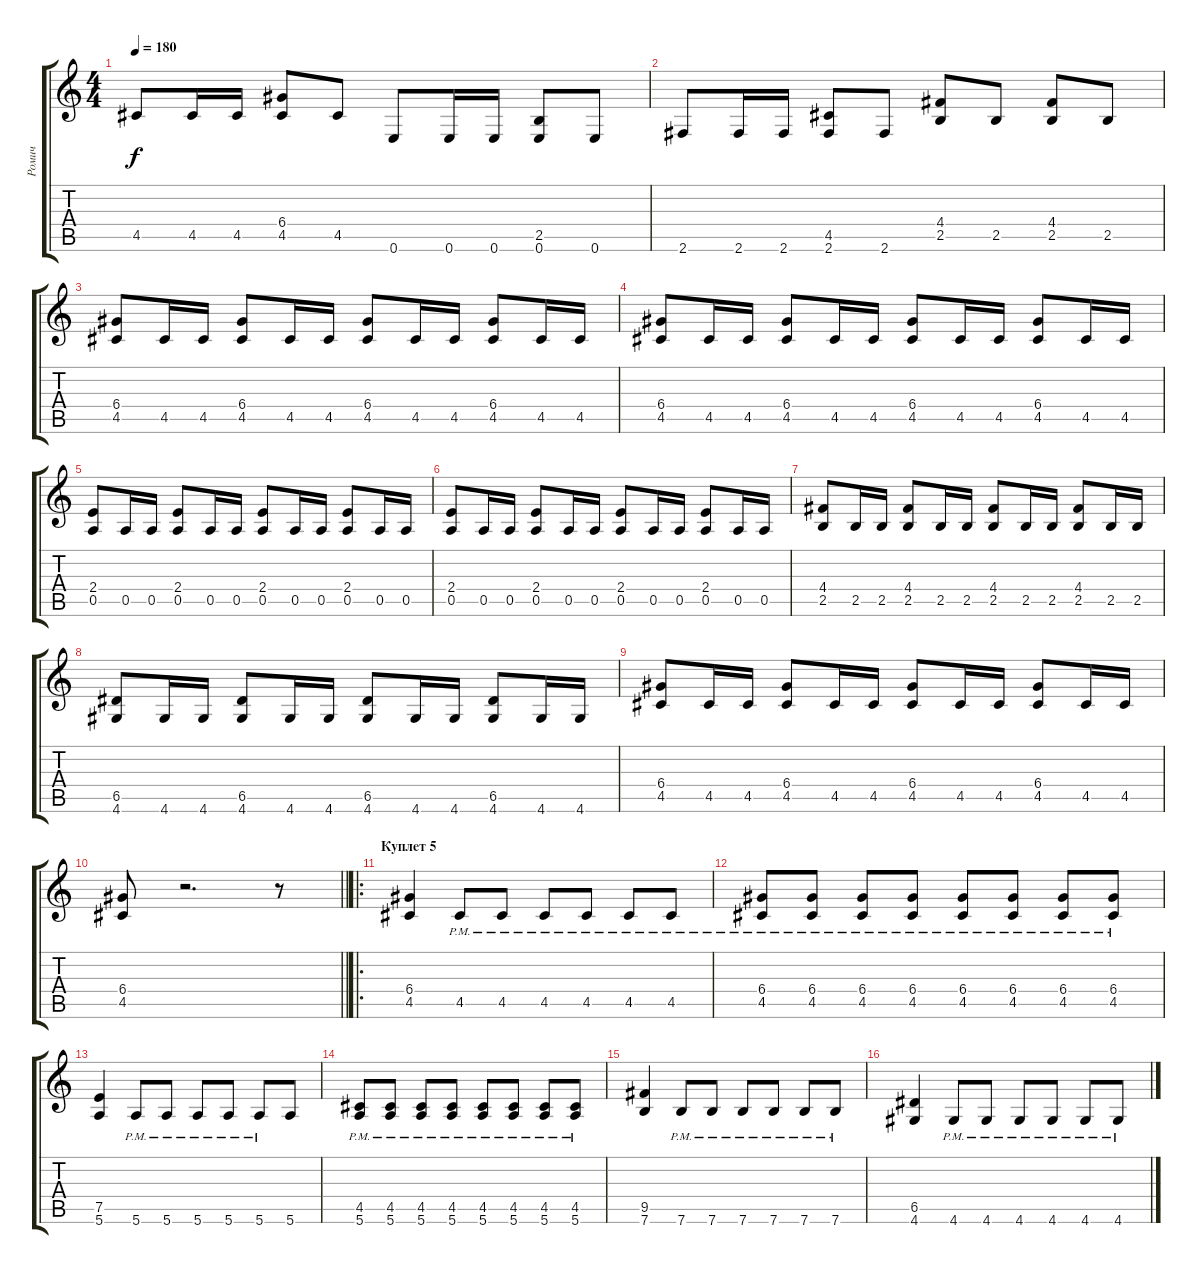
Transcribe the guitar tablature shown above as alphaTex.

\track ("Ромич" "Ромич") {instrument distortionguitar}
\staff {score tabs}
\tuning (E4 B3 G3 D3 A2 E2) {hide}
\ts (4 4)
\tempo 180
\clef g2
\ks c
4.5.8{dy f} 4.5.16 4.5.16 (6.4 4.5).8 4.5.8 0.6.8 0.6.16 0.6.16 (2.5 0.6).8 0.6.8 |
2.6.8 2.6.16 2.6.16 (4.5 2.6).8 2.6.8 (4.4 2.5).8 2.5.8 (4.4 2.5).8 2.5.8 |
(6.4 4.5).8 4.5.16 4.5.16 (6.4 4.5).8 4.5.16 4.5.16 (6.4 4.5).8 4.5.16 4.5.16 (6.4 4.5).8 4.5.16 4.5.16 |
(6.4 4.5).8 4.5.16 4.5.16 (6.4 4.5).8 4.5.16 4.5.16 (6.4 4.5).8 4.5.16 4.5.16 (6.4 4.5).8 4.5.16 4.5.16 |
(2.4 0.5).8 0.5.16 0.5.16 (2.4 0.5).8 0.5.16 0.5.16 (2.4 0.5).8 0.5.16 0.5.16 (2.4 0.5).8 0.5.16 0.5.16 |
(2.4 0.5).8 0.5.16 0.5.16 (2.4 0.5).8 0.5.16 0.5.16 (2.4 0.5).8 0.5.16 0.5.16 (2.4 0.5).8 0.5.16 0.5.16 |
(4.4 2.5).8 2.5.16 2.5.16 (4.4 2.5).8 2.5.16 2.5.16 (4.4 2.5).8 2.5.16 2.5.16 (4.4 2.5).8 2.5.16 2.5.16 |
(6.5 4.6).8 4.6.16 4.6.16 (6.5 4.6).8 4.6.16 4.6.16 (6.5 4.6).8 4.6.16 4.6.16 (6.5 4.6).8 4.6.16 4.6.16 |
(6.4 4.5).8 4.5.16 4.5.16 (6.4 4.5).8 4.5.16 4.5.16 (6.4 4.5).8 4.5.16 4.5.16 (6.4 4.5).8 4.5.16 4.5.16 |
\barLineRight lightlight
(6.4 4.5).8 r.2{d} r.8 |
\ro
\section ("" "Куплет 5")
(6.4 4.5).4 4.5{pm}.8 4.5{pm}.8 4.5{pm}.8 4.5{pm}.8 4.5{pm}.8 4.5{pm}.8 |
(6.4{pm} 4.5{pm}).8 (6.4{pm} 4.5{pm}).8 (6.4{pm} 4.5{pm}).8 (6.4{pm} 4.5{pm}).8 (6.4{pm} 4.5{pm}).8 (6.4{pm} 4.5{pm}).8 (6.4{pm} 4.5{pm}).8 (6.4{pm} 4.5{pm}).8 |
(7.5 5.6).4 5.6{pm}.8 5.6{pm}.8 5.6{pm}.8 5.6{pm}.8 5.6{pm}.8 5.6.8 |
(4.5{pm} 5.6{pm}).8 (4.5{pm} 5.6{pm}).8 (4.5{pm} 5.6{pm}).8 (4.5{pm} 5.6{pm}).8 (4.5{pm} 5.6{pm}).8 (4.5{pm} 5.6{pm}).8 (4.5{pm} 5.6{pm}).8 (4.5{pm} 5.6{pm}).8 |
(9.5 7.6).4 7.6{pm}.8 7.6{pm}.8 7.6{pm}.8 7.6{pm}.8 7.6{pm}.8 7.6{pm}.8 |
(6.5 4.6).4 4.6{pm}.8 4.6{pm}.8 4.6{pm}.8 4.6{pm}.8 4.6{pm}.8 4.6{pm}.8
